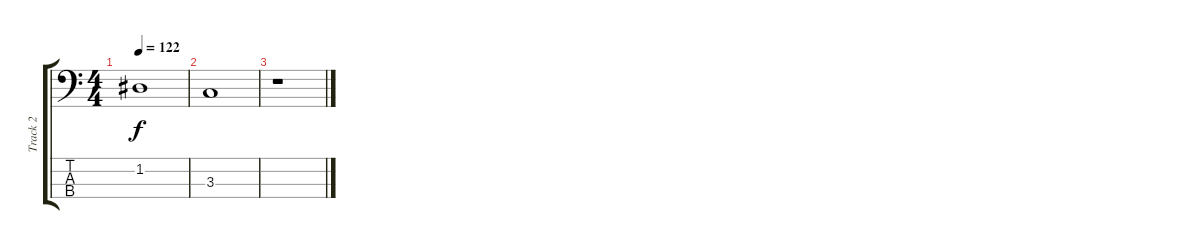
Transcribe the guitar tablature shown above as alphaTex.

\track ("Track 2" "Track 2") {instrument electricbassfinger}
\staff {score tabs}
\tuning (G2 D2 A1 E1) {hide}
\ts (4 4)
\tempo 122
\clef f4
\ks c
1.2.1{dy f} |
3.3.1 |
r.1
